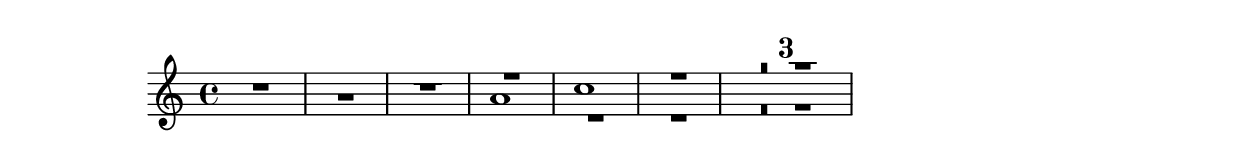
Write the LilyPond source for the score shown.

%% Do not edit this file; it is auto-generated from input/new
%% This file is in the public domain.
\version "2.11.42"
\layout { ragged-right = ##t }
\header {
  doctitle = "Positioning multi-measure rests"
  lsrtags = "rhythms,tweaks-and-overrides"
  texidoc = "
Unlike ordinary rests, there is no predefined command
to change the vertical position on the staff of a multi-measure
rest symbol of either form by attaching it to a note.  However,
in polyphonic music multi-measure rests in odd-numbered and
even-numbered voices are vertically separated.  The positioning
of multi-measure rests can be controlled as follows:
 "} % begin verbatim

\relative c'' {
  % Multi-measure rests by default are set under the second line
  R1
  % They can be moved with an override
  \override MultiMeasureRest #'staff-position = #-2
  R1
  % A value of 0 is the default position;
  % the following trick moves the rest to the center line
  \override MultiMeasureRest #'staff-position = #-0.01
  R1
  % Multi-measure rests in odd-numbered voices are under the top line
  << { R1 } \\ { a1 } >>
  % Multi-measure rests in even-numbered voices are under the bottom line
  << { c1 } \\ { R1 } >>
  % They remain separated even in empty bars
  << { R1 } \\ { R1 } >>
  % This brings them together even though there are two voices
  \compressFullBarRests
  <<
    \revert MultiMeasureRest #'staff-position
    { R1*3 }
    \\
    \revert MultiMeasureRest #'staff-position
    { R1*3 }
  >>
}
